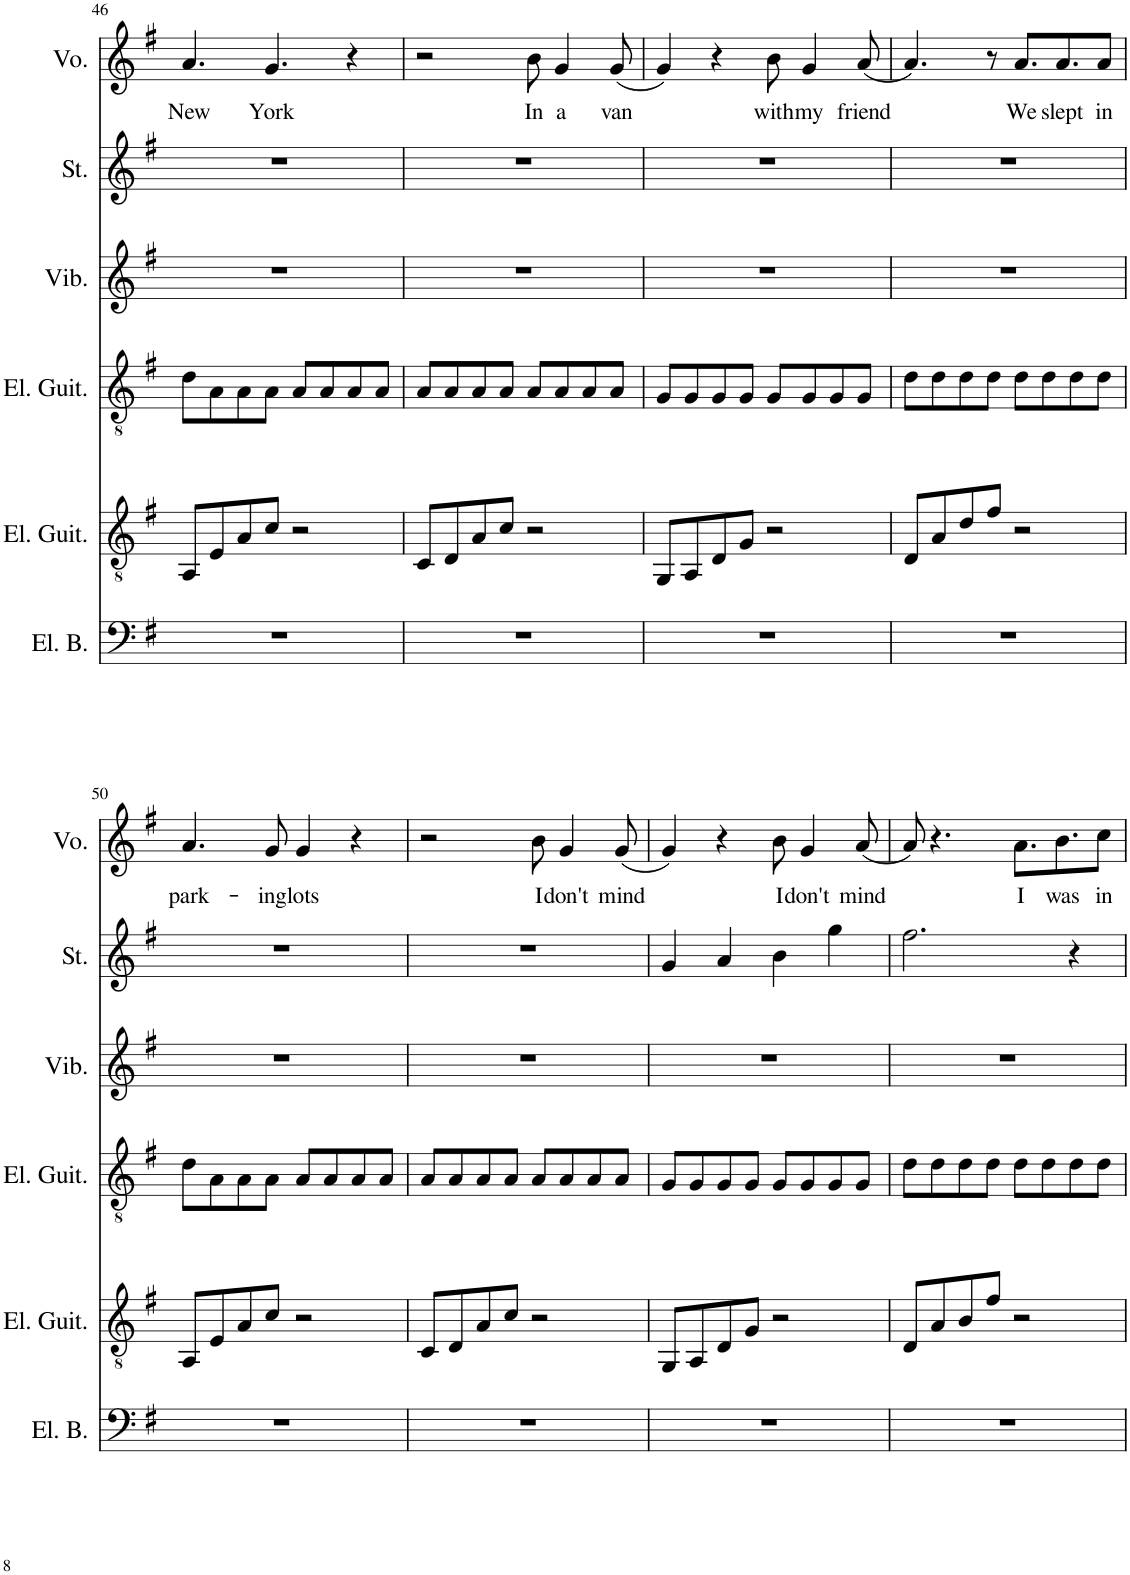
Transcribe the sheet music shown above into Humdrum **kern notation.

**kern	**kern	**kern	**kern	**kern	**kern	**text
*part6	*part5	*part4	*part3	*part2	*part1	*part1
*staff6	*staff5	*staff4	*staff3	*staff2	*staff1	*staff1
*I"Electric Bass	*I"Electric Guitar	*I"Electric Guitar	*I"Vibraphone	*I"Strings	*I"Voice	*
*I'El. B.	*I'El. Guit.	*I'El. Guit.	*I'Vib.	*I'St.	*I'Vo.	*
!!LO:PB:g=z
*clefF4	*clefGv2	*clefGv2	*clefG2	*clefG2	*clefG2	*
*Trd7c12	*Trd7c12	*Trd7c12	*	*	*	*
*k[f#]	*k[f#]	*k[f#]	*k[f#]	*k[f#]	*k[f#]	*
*M4/4	*M4/4	*M4/4	*M4/4	*M4/4	*M4/4	*
=46	=46	=46	=46	=46	=46	=46
!	!	!	!	!	!	!LO:LY:b
1r	8AA/L	8d\L	1r	1r	4.a/	New
.	8E/	8A\	.	.	.	.
.	8A/	8A\	.	.	.	.
!	!	!	!	!	!	!LO:LY:b
.	8c/J	8A\J	.	.	4.g/	York
.	2r	8A/L	.	.	.	.
.	.	8A/	.	.	.	.
.	.	8A/	.	.	4r	.
.	.	8A/J	.	.	.	.
=47	=47	=47	=47	=47	=47	=47
1r	8C/L	8A/L	1r	1r	2r	.
.	8D/	8A/	.	.	.	.
.	8A/	8A/	.	.	.	.
.	8c/J	8A/J	.	.	.	.
!	!	!	!	!	!	!LO:LY:b
.	2r	8A/L	.	.	8b\	In
!	!	!	!	!	!	!LO:LY:b
.	.	8A/	.	.	4g/	a
.	.	8A/	.	.	.	.
!	!	!	!	!	!	!LO:LY:b
.	.	8A/J	.	.	(8g/	van
=48	=48	=48	=48	=48	=48	=48
1r	8GG/L	8G/L	1r	1r	4g/)	.
.	8AA/	8G/	.	.	.	.
.	8D/	8G/	.	.	4r	.
.	8G/J	8G/J	.	.	.	.
!	!	!	!	!	!	!LO:LY:b
.	2r	8G/L	.	.	8b\	with
!	!	!	!	!	!	!LO:LY:b
.	.	8G/	.	.	4g/	my
.	.	8G/	.	.	.	.
!	!	!	!	!	!	!LO:LY:b
.	.	8G/J	.	.	(8a/	friend
=49	=49	=49	=49	=49	=49	=49
1r	8D/L	8d\L	1r	1r	4.a/)	.
.	8A/	8d\	.	.	.	.
.	8d/	8d\	.	.	.	.
.	8f#/J	8d\J	.	.	8r	.
!	!	!	!	!	!	!LO:LY:b
.	2r	8d\L	.	.	8.a/L	We
.	.	8d\	.	.	.	.
!	!	!	!	!	!	!LO:LY:b
.	.	.	.	.	8.a/	slept
.	.	8d\	.	.	.	.
!	!	!	!	!	!	!LO:LY:b
.	.	8d\J	.	.	8a/J	in
!!LO:LB:g=z
=50	=50	=50	=50	=50	=50	=50
!	!	!	!	!	!	!LO:LY:b
1r	8AA/L	8d\L	1r	1r	4.a/	park-
.	8E/	8A\	.	.	.	.
.	8A/	8A\	.	.	.	.
!	!	!	!	!	!	!LO:LY:b
.	8c/J	8A\J	.	.	8g/	-ing
!	!	!	!	!	!	!LO:LY:b
.	2r	8A/L	.	.	4g/	lots
.	.	8A/	.	.	.	.
.	.	8A/	.	.	4r	.
.	.	8A/J	.	.	.	.
=51	=51	=51	=51	=51	=51	=51
1r	8C/L	8A/L	1r	1r	2r	.
.	8D/	8A/	.	.	.	.
.	8A/	8A/	.	.	.	.
.	8c/J	8A/J	.	.	.	.
!	!	!	!	!	!	!LO:LY:b
.	2r	8A/L	.	.	8b\	I
!	!	!	!	!	!	!LO:LY:b
.	.	8A/	.	.	4g/	don't
.	.	8A/	.	.	.	.
!	!	!	!	!	!	!LO:LY:b
.	.	8A/J	.	.	(8g/	mind
=52	=52	=52	=52	=52	=52	=52
1r	8GG/L	8G/L	1r	4g/	4g/)	.
.	8AA/	8G/	.	.	.	.
.	8D/	8G/	.	4a/	4r	.
.	8G/J	8G/J	.	.	.	.
!	!	!	!	!	!	!LO:LY:b
.	2r	8G/L	.	4b\	8b\	I
!	!	!	!	!	!	!LO:LY:b
.	.	8G/	.	.	4g/	don't
.	.	8G/	.	4gg\	.	.
!	!	!	!	!	!	!LO:LY:b
.	.	8G/J	.	.	(8a/	mind
=53	=53	=53	=53	=53	=53	=53
1r	8D/L	8d\L	1r	2.ff#\	8a/)	.
.	8A/	8d\	.	.	4.r	.
.	8B/	8d\	.	.	.	.
.	8f#/J	8d\J	.	.	.	.
!	!	!	!	!	!	!LO:LY:b
.	2r	8d\L	.	.	8.a\L	I
.	.	8d\	.	.	.	.
!	!	!	!	!	!	!LO:LY:b
.	.	.	.	.	8.b\	was
.	.	8d\	.	4r	.	.
!	!	!	!	!	!	!LO:LY:b
.	.	8d\J	.	.	8cc\J	in
=	=	=	=	=	=	=
*-	*-	*-	*-	*-	*-	*-
